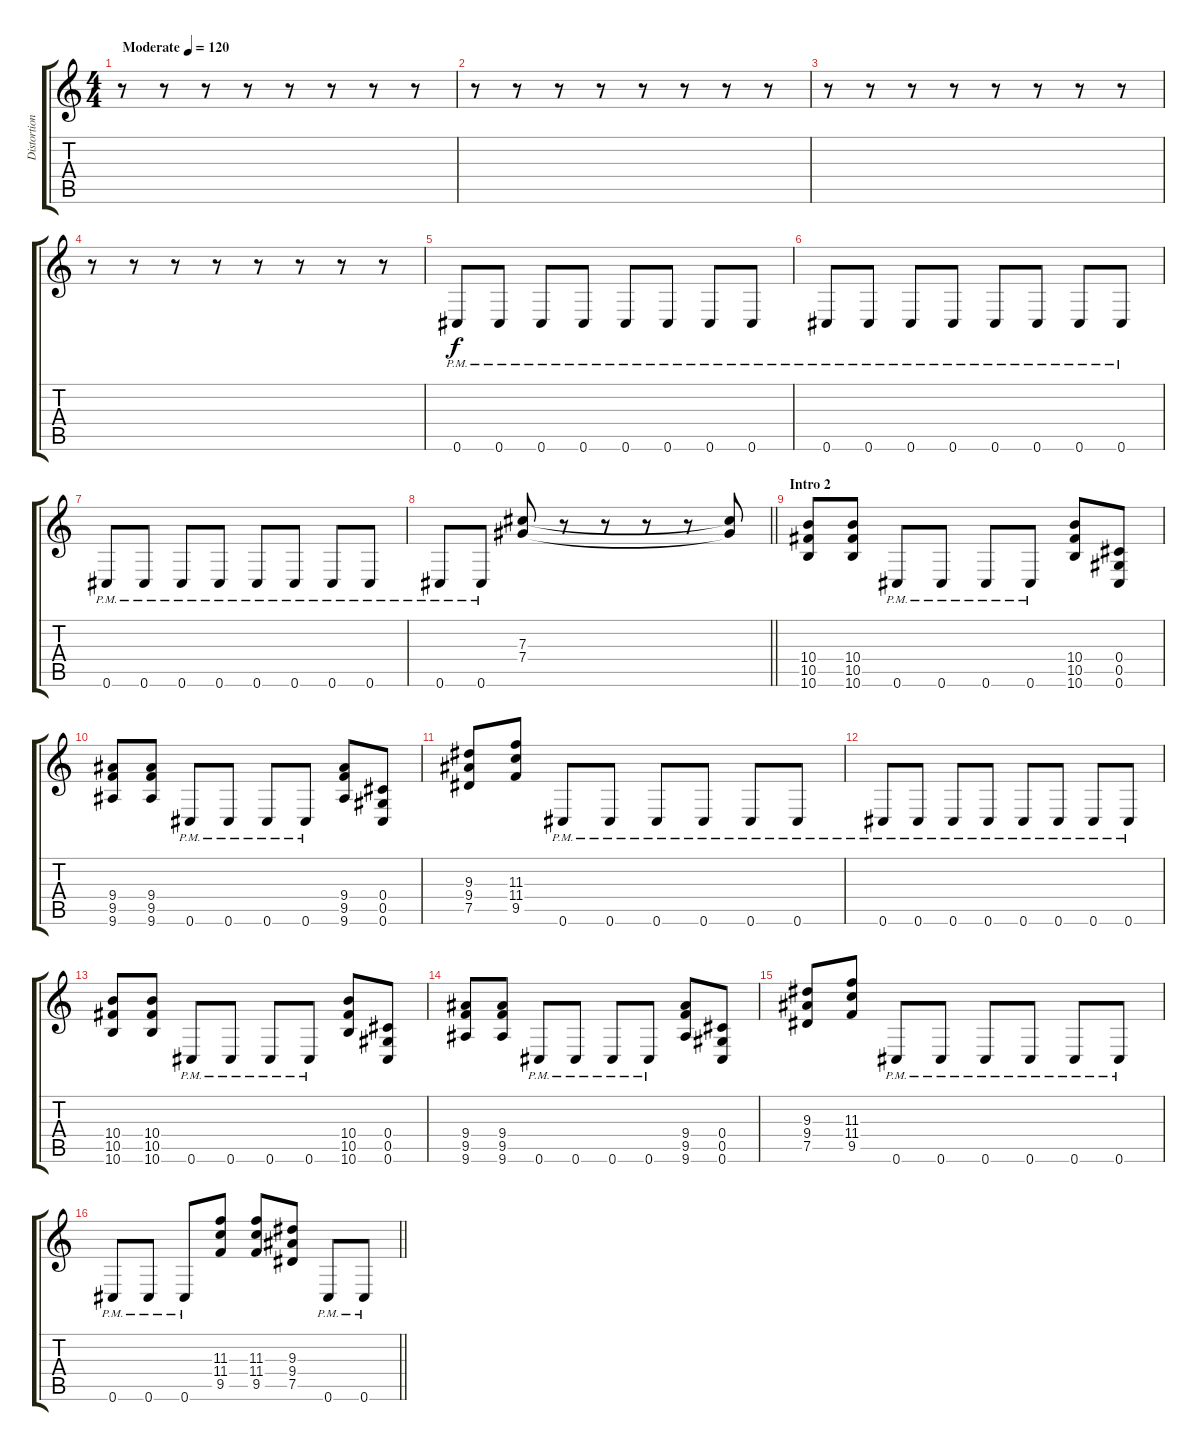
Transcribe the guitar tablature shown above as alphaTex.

\track ("Distortion 1" "Distortion") {instrument distortionguitar}
\staff {score tabs}
\tuning (Eb4 Bb3 Gb3 Db3 Ab2 Db2) {hide}
\ts (4 4)
\tempo (120 "Moderate")
\tempo 135
\tempo (120 "Moderate")
\clef g2
\ks c
r.8{dy f instrument distortionguitar} r.8 r.8 r.8 r.8 r.8 r.8 r.8 |
r.8 r.8 r.8 r.8 r.8 r.8 r.8 r.8 |
r.8 r.8 r.8 r.8 r.8 r.8 r.8 r.8 |
r.8 r.8 r.8 r.8 r.8 r.8 r.8 r.8 |
0.6{pm}.8 0.6{pm}.8 0.6{pm}.8 0.6{pm}.8 0.6{pm}.8 0.6{pm}.8 0.6{pm}.8 0.6{pm}.8 |
0.6{pm}.8 0.6{pm}.8 0.6{pm}.8 0.6{pm}.8 0.6{pm}.8 0.6{pm}.8 0.6{pm}.8 0.6{pm}.8 |
0.6{pm}.8 0.6{pm}.8 0.6{pm}.8 0.6{pm}.8 0.6{pm}.8 0.6{pm}.8 0.6{pm}.8 0.6{pm}.8 |
\barLineRight lightlight
0.6{pm}.8 0.6{pm}.8 (7.3 7.4).8 r.8 r.8 r.8 r.8 (7.3{t} 7.4{t}).8 |
\section ("" "Intro 2")
(10.4 10.5 10.6).8 (10.4 10.5 10.6).8 0.6{pm}.8 0.6{pm}.8 0.6{pm}.8 0.6{pm}.8 (10.4 10.5 10.6).8 (0.4 0.5 0.6).8 |
(9.4 9.5 9.6).8 (9.4 9.5 9.6).8 0.6{pm}.8 0.6{pm}.8 0.6{pm}.8 0.6{pm}.8 (9.4 9.5 9.6).8 (0.4 0.5 0.6).8 |
(9.3 9.4 7.5).8 (11.3 11.4 9.5).8 0.6{pm}.8 0.6{pm}.8 0.6{pm}.8 0.6{pm}.8 0.6{pm}.8 0.6{pm}.8 |
0.6{pm}.8 0.6{pm}.8 0.6{pm}.8 0.6{pm}.8 0.6{pm}.8 0.6{pm}.8 0.6{pm}.8 0.6{pm}.8 |
(10.4 10.5 10.6).8 (10.4 10.5 10.6).8 0.6{pm}.8 0.6{pm}.8 0.6{pm}.8 0.6{pm}.8 (10.4 10.5 10.6).8 (0.4 0.5 0.6).8 |
(9.4 9.5 9.6).8 (9.4 9.5 9.6).8 0.6{pm}.8 0.6{pm}.8 0.6{pm}.8 0.6{pm}.8 (9.4 9.5 9.6).8 (0.4 0.5 0.6).8 |
(9.3 9.4 7.5).8 (11.3 11.4 9.5).8 0.6{pm}.8 0.6{pm}.8 0.6{pm}.8 0.6{pm}.8 0.6{pm}.8 0.6{pm}.8 |
\barLineRight lightlight
0.6{pm}.8 0.6{pm}.8 0.6{pm}.8 (11.3 11.4 9.5).8 (11.3 11.4 9.5).8 (9.3 9.4 7.5).8 0.6{pm}.8 0.6{pm}.8
